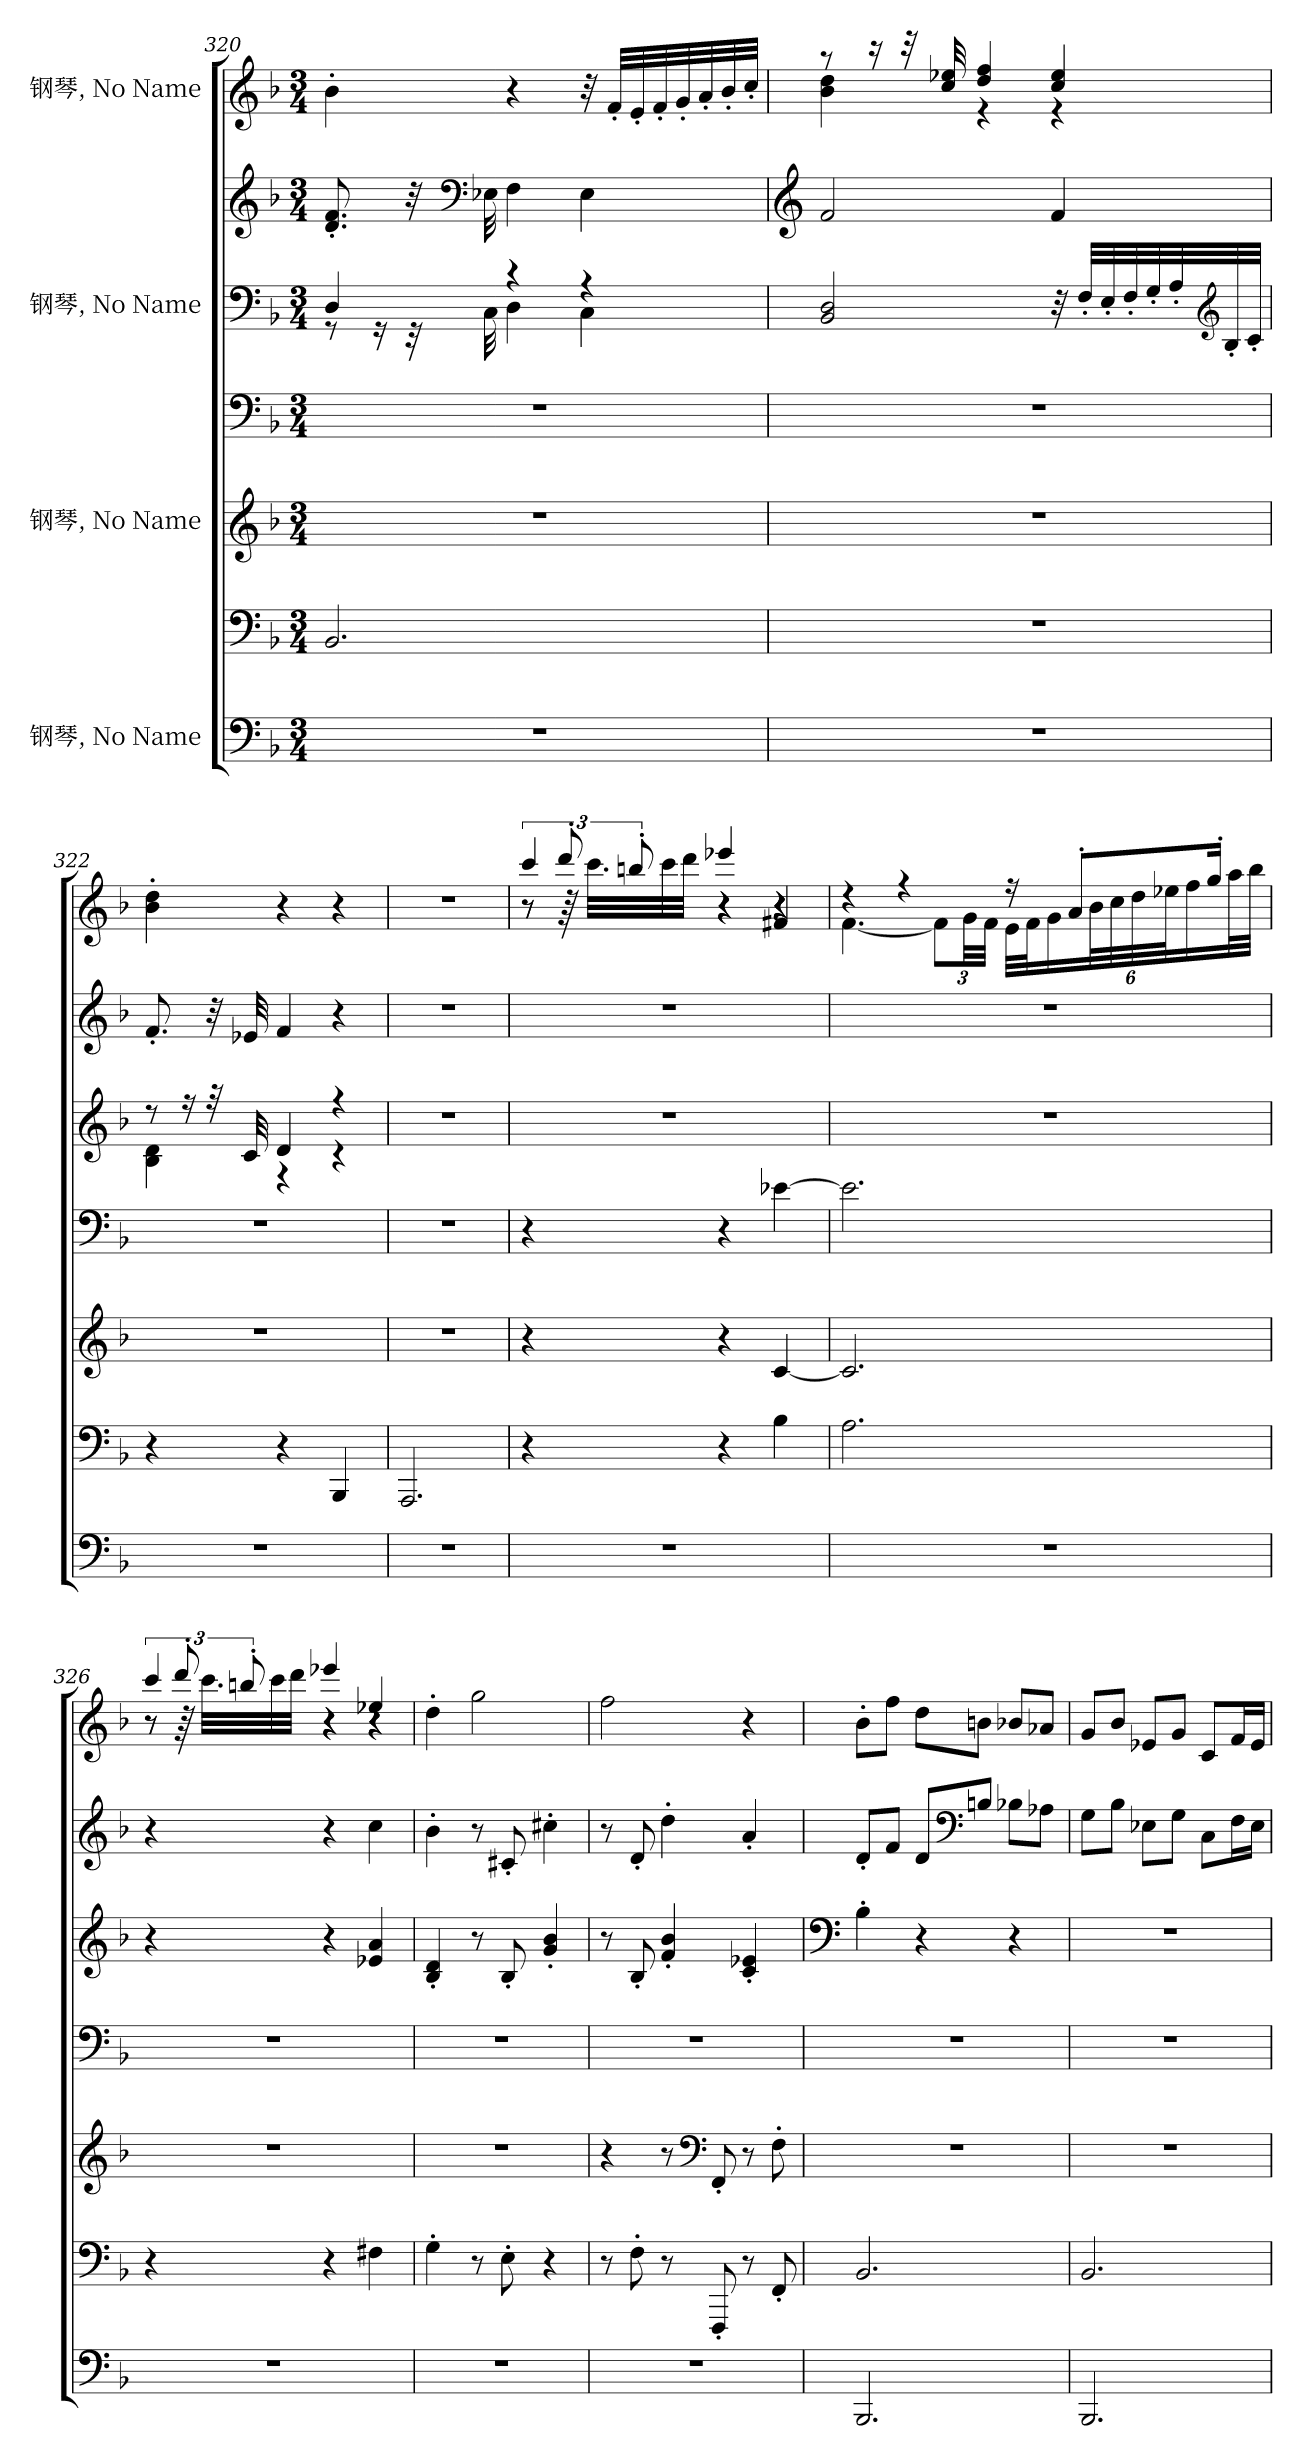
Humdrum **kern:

**kern	**kern	**kern	**kern	**kern	**kern	**kern
*part4	*part4	*part3	*part3	*part2	*part2	*part1
*staff7	*staff6	*staff5	*staff4	*staff3	*staff2	*staff1
*I"钢琴, No Name	*	*I"钢琴, No Name	*	*I"钢琴, No Name	*	*I"钢琴, No Name
*clefF4	*clefF4	*clefG2	*clefF4	*clefF4	*clefG2	*clefG2
*k[b-]	*k[b-]	*k[b-]	*k[b-]	*k[b-]	*k[b-]	*k[b-]
*M3/4	*M3/4	*M3/4	*M3/4	*M3/4	*M3/4	*M3/4
*MM45	*MM45	*MM45	*MM45	*MM45	*MM45	*MM45
=320	=320	=320	=320	=320	=320	=320
*	*	*	*	*^	*	*
2.r	2.BB-/	2.r	2.r	4D/	8r	8.d/' 8.f/'	4b-'\
.	.	.	.	.	16r	.	.
.	.	.	.	.	32r	32r	.
*	*	*	*	*	*	*clefF4	*
.	.	.	.	.	32C\	32E-X\	.
*	*	*	*	*	*	*	*MM45
.	.	.	.	4r	4D\	4F\	4r
.	.	.	.	4r	4C\	4E-\	32r
.	.	.	.	.	.	.	32f'/LLL
.	.	.	.	.	.	.	32e'/
.	.	.	.	.	.	.	32f'/
.	.	.	.	.	.	.	32g'/
.	.	.	.	.	.	.	32a'/
.	.	.	.	.	.	.	32b-'/
.	.	.	.	.	.	.	32cc'/JJJ
*	*	*	*	*v	*v	*	*
!!LO:PB:g=z
=321	=321	=321	=321	=321	=321	=321
*	*	*	*	*	*clefG2	*
*	*	*	*	*	*	*MM45
*	*	*	*	*	*	*^
2.r	2.r	2.r	2.r	2BB-/ 2D/	2f/	8r	4b-\ 4dd\
.	.	.	.	.	.	16r	.
.	.	.	.	.	.	32r	.
*	*	*	*	*	*	*MM42	*
.	.	.	.	.	.	32cc/ 32ee-X/	.
*	*	*	*	*	*	*MM45	*
.	.	.	.	.	.	4dd/ 4ff/	4r
.	.	.	.	32r	4f/	4cc/ 4ee-/	4r
.	.	.	.	32F'/LLL	.	.	.
.	.	.	.	32E'/	.	.	.
.	.	.	.	32F'/	.	.	.
.	.	.	.	32G'/	.	.	.
.	.	.	.	32A'/	.	.	.
*	*	*	*	*clefG2	*	*	*
.	.	.	.	32B-'/	.	.	.
.	.	.	.	32c'/JJJ	.	.	.
*	*	*	*	*	*	*v	*v
=322	=322	=322	=322	=322	=322	=322
*	*	*	*	*^	*	*
2.r	4r	2.r	2.r	8r	4B-\ 4d\	8.f'/	4b-\' 4dd\'
.	.	.	.	16r	.	.	.
.	.	.	.	32r	.	32r	.
.	.	.	.	32c/	.	32e-X/	.
*	*	*	*	*	*	*	*MM25
.	4r	.	.	4d/	4r	4f/	4r
*	*	*	*	*	*	*	*MM36
.	4BBB-/	.	.	4r	4r	4r	4r
*	*	*	*	*v	*v	*	*
=323	=323	=323	=323	=323	=323	=323
2.r	2.AAA/	2.r	2.r	2.r	2.r	2.r
=324	=324	=324	=324	=324	=324	=324
*	*	*	*	*	*	*MM42
*	*	*	*	*	*	*^
*	*	*	*	*	*	*	*^
2.r	4r	4r	4r	2.r	2.r	8r	8r	6ccc/
*	*	*	*	*	*	*MM44	*	*
.	.	.	.	.	.	8ddd'/	64r	.
.	.	.	.	.	.	.	32.ccc\LLL	.
.	.	.	.	.	.	.	.	12bbn'/
.	.	.	.	.	.	.	32ccc\	.
.	.	.	.	.	.	.	32ddd\JJJ	.
*	*	*	*	*	*	*MM45	*	*
.	4r	4r	4r	.	.	4r	4r	4eee-X/
.	4B-\	[4c/	[4e-X\	.	.	4r	4r	4f#X/
*	*	*	*	*	*	*v	*v	*v
!!LO:PB:g=z
=325	=325	=325	=325	=325	=325	=325
*	*	*	*	*	*	*MM45
*	*	*	*	*	*	*^
2.r	2.A\	2.c/]	2.e-\]	2.r	2.r	4r	[4.f\
.	.	.	.	.	.	4r	.
*	*	*	*	*	*	*	*Xbrackettup
.	.	.	.	.	.	.	12f\L]
.	.	.	.	.	.	.	48g\LL
.	.	.	.	.	.	.	48f\JJJ
.	.	.	.	.	.	16r	48e\LLL
.	.	.	.	.	.	.	48f\J
.	.	.	.	.	.	.	24g\
.	.	.	.	.	.	8a'/L	.
.	.	.	.	.	.	.	48b-\L
.	.	.	.	.	.	.	48cc\
.	.	.	.	.	.	.	48dd\
.	.	.	.	.	.	.	48ee-X\J
.	.	.	.	.	.	.	24ff\
*	*	*	*	*	*	*MM40	*
.	.	.	.	.	.	16gg'/Jk	.
.	.	.	.	.	.	.	48aa\L
.	.	.	.	.	.	.	48bb-\JJJ
=326	=326	=326	=326	=326	=326	=326	=326
*	*	*	*	*	*	*	*^
*	*	*	*	*	*	*	*	*brackettup
*	*	*	*	*	*	*v	*v	*v
*	*	*	*	*	*	*MM45
*	*	*	*	*	*	*^
*	*	*	*	*	*	*	*^
2.r	4r	2.r	2.r	4r	4r	8r	8r	6ccc/
*	*	*	*	*	*	*MM44	*	*
.	.	.	.	.	.	8ddd'/	64r	.
.	.	.	.	.	.	.	32.ccc\LLL	.
.	.	.	.	.	.	.	.	12bbn'/
.	.	.	.	.	.	.	32ccc\	.
.	.	.	.	.	.	.	32ddd\JJJ	.
*	*	*	*	*	*	*MM45	*	*
.	4r	.	.	4r	4r	4r	4r	4eee-X/
.	4F#X\	.	.	4e-X/ 4a/	4cc\	4r	4r	4ee-X/
*	*	*	*	*	*	*v	*v	*v
=327	=327	=327	=327	=327	=327	=327
*	*	*	*	*	*	*MM45
2.r	4G'\	2.r	2.r	4B-/' 4d/'	4b-'\	4dd'\
.	8r	.	.	8r	8r	2gg\
.	8E'\	.	.	8B-'/	8c#X'/	.
.	4r	.	.	4g/' 4b-/'	4cc#X'\	.
!!LO:PB:g=z
=328	=328	=328	=328	=328	=328	=328
2.r	8r	4r	2.r	8r	8r	2ff\
.	8F'\	.	.	8B-'/	8d'/	.
.	8r	8r	.	4f/' 4b-/'	4dd'\	.
*	*	*clefF4	*	*	*	*
.	8FFF'/	8FF'/	.	.	.	.
.	8r	8r	.	4c/' 4e-X/'	4a'/	4r
.	8FF'/	8F'\	.	.	.	.
=329	=329	=329	=329	=329	=329	=329
*	*	*	*	*clefF4	*	*
*	*	*	*	*	*	*MM42
2.BBB-/	2.BB-/	2.r	2.r	4B-'\	8d'/L	8b-'\L
*	*	*	*	*	*	*MM45
.	.	.	.	.	8f/J	8ff\J
.	.	.	.	4r	8d/L	8dd\L
*	*	*	*	*	*clefF4	*
.	.	.	.	.	8Bn/J	8bn\J
.	.	.	.	4r	8B-X\L	8b-X/L
.	.	.	.	.	8A-X\J	8a-X/J
=330	=330	=330	=330	=330	=330	=330
*	*	*	*	*	*	*MM45
2.BBB-/	2.BB-/	2.r	2.r	2.r	8G\L	8g/L
.	.	.	.	.	8B-\J	8b-/J
.	.	.	.	.	8E-X\L	8e-X/L
.	.	.	.	.	8G\J	8g/J
.	.	.	.	.	8C\L	8c/L
.	.	.	.	.	16F\L	16f/L
*	*	*	*	*	*	*MM42
.	.	.	.	.	16E-\JJ	16e-/JJ
=	=	=	=	=	=	=
*-	*-	*-	*-	*-	*-	*-
